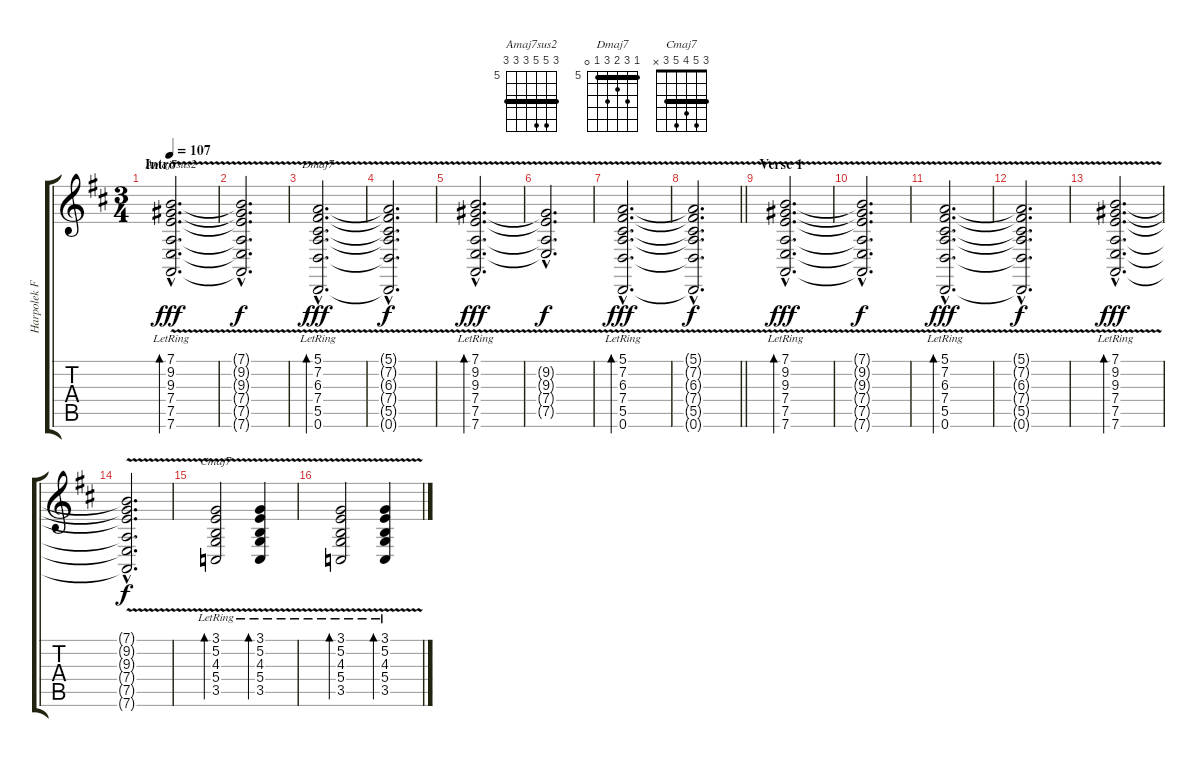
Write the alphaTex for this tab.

\track ("Harpolek FX" "Harpolek F") {instrument orchestralharp}
\staff {score tabs}
\tuning (E4 B3 G3 D3 A2 D2) {hide}
\chord ("Amaj7sus2" 7 9 9 7 7 7) {firstfret 5 barre 7}
\chord ("Dmaj7" 5 7 6 7 5 0) {firstfret 5 barre 5}
\chord ("Cmaj7" 3 5 4 5 3 x) {barre 3}
\ts (3 4)
\section ("" "Intro")
\tempo 107
\clef g2
\ks d
(7.1{v hac lr} 9.2{v hac lr} 9.3{v hac lr} 7.4{v hac lr} 7.5{v hac lr} 7.6{hac lr}).2{d bd 120 ch "Amaj7sus2" dy fff instrument orchestralharp} |
(7.1{hac t} 9.2{hac t} 9.3{hac t} 7.4{hac t} 7.5{hac t} 7.6{hac t}).2{d dy f} |
(5.1{v hac lr} 7.2{v hac lr} 6.3{v hac lr} 7.4{v hac lr} 5.5{hac lr} 0.6{hac lr}).2{d bd 120 ch "Dmaj7" dy fff} |
(5.1{hac t} 7.2{hac t} 6.3{hac t} 7.4{hac t} 5.5{hac t} 0.6{hac t}).2{d dy f} |
(7.1{v hac lr} 9.2{v hac lr} 9.3{v hac lr} 7.4{v hac lr} 7.5{v hac lr} 7.6{hac lr}).2{d bd 120 dy fff} |
(9.2{hac t} 9.3{hac t} 7.4{hac t} 7.5{hac t}).2{d dy f} |
(5.1{v hac lr} 7.2{v hac lr} 6.3{v hac lr} 7.4{v hac lr} 5.5{hac lr} 0.6{hac lr}).2{d bd 120 dy fff} |
\barLineRight lightlight
(5.1{hac t} 7.2{hac t} 6.3{hac t} 7.4{hac t} 5.5{hac t} 0.6{hac t}).2{d dy f} |
\section ("" "Verse 1")
(7.1{v hac lr} 9.2{v hac lr} 9.3{v hac lr} 7.4{v hac lr} 7.5{v hac lr} 7.6{hac lr}).2{d bd 120 dy fff} |
(7.1{hac t} 9.2{hac t} 9.3{hac t} 7.4{hac t} 7.5{hac t} 7.6{hac t}).2{d dy f} |
(5.1{v hac lr} 7.2{v hac lr} 6.3{v hac lr} 7.4{v hac lr} 5.5{hac lr} 0.6{hac lr}).2{d bd 120 dy fff} |
(5.1{hac t} 7.2{hac t} 6.3{hac t} 7.4{hac t} 5.5{hac t} 0.6{hac t}).2{d dy f} |
(7.1{v hac lr} 9.2{v hac lr} 9.3{v hac lr} 7.4{v hac lr} 7.5{v hac lr} 7.6{hac lr}).2{d bd 120 dy fff} |
(7.1{hac t} 9.2{hac t} 9.3{hac t} 7.4{hac t} 7.5{hac t} 7.6{hac t}).2{d dy f} |
(3.1{v lr} 5.2{v lr} 4.3{v lr} 5.4{v lr} 3.5{v lr}).2{bd 120 ch "Cmaj7"} (3.1{lr} 5.2{v lr} 4.3{v lr} 5.4{v lr} 3.5{v lr}).4{bd 120} |
(3.1{v lr} 5.2{v lr} 4.3{v lr} 5.4{v lr} 3.5{v lr}).2{bd 120} (3.1{v lr} 5.2{v lr} 4.3{v lr} 5.4{v lr} 3.5{v lr}).4{bd 120}
